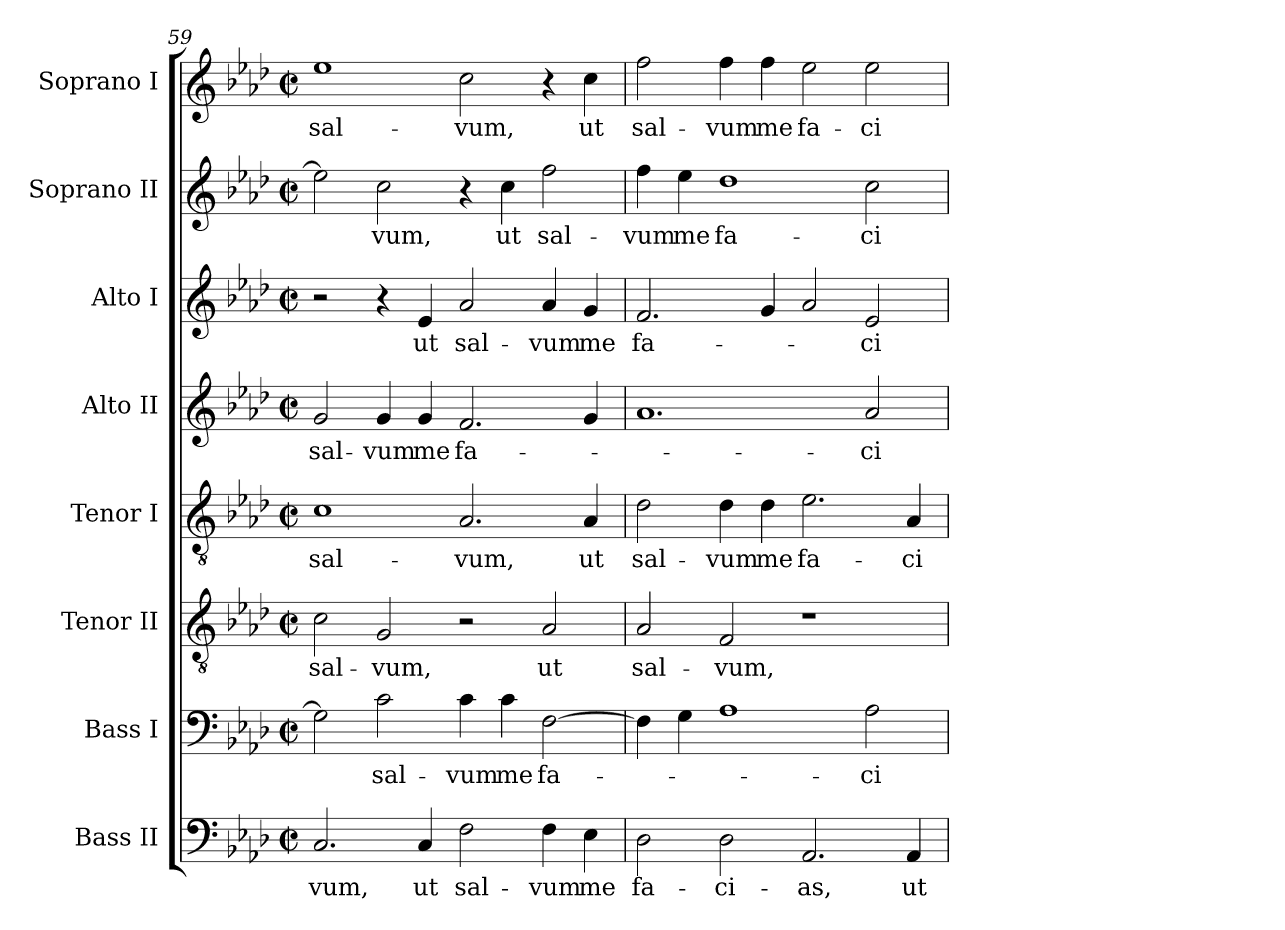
**kern	**text	**kern	**text	**kern	**text	**kern	**text	**kern	**text	**kern	**text	**kern	**text	**kern	**text
*part8	*part8	*part7	*part7	*part6	*part6	*part5	*part5	*part4	*part4	*part3	*part3	*part2	*part2	*part1	*part1
*staff8	*staff8	*staff7	*staff7	*staff6	*staff6	*staff5	*staff5	*staff4	*staff4	*staff3	*staff3	*staff2	*staff2	*staff1	*staff1
*I"Bass II	*	*I"Bass I	*	*I"Tenor II	*	*I"Tenor I	*	*I"Alto II	*	*I"Alto I	*	*I"Soprano II	*	*I"Soprano I	*
*I'B.	*	*	*	*	*	*I'T.	*	*	*	*I'A.	*	*	*	*	*
!!LO:PB:g=z
*clefF4	*	*clefF4	*	*clefGv2	*	*clefGv2	*	*clefG2	*	*clefG2	*	*clefG2	*	*clefG2	*
*	*	*	*	*ITrd7c12	*	*ITrd7c12	*	*ITrd7c12	*	*ITrd7c12	*	*	*	*	*
*k[b-e-a-d-]	*	*k[b-e-a-d-]	*	*k[b-e-a-d-]	*	*k[b-e-a-d-]	*	*k[b-e-a-d-]	*	*k[b-e-a-d-]	*	*k[b-e-a-d-]	*	*k[b-e-a-d-]	*
*A-:	*	*A-:	*	*A-:	*	*A-:	*	*A-:	*	*A-:	*	*A-:	*	*A-:	*
*M2/2	*	*M2/2	*	*M2/2	*	*M2/2	*	*M2/2	*	*M2/2	*	*M2/2	*	*M2/2	*
*met(c|)	*	*met(c|)	*	*met(c|)	*	*met(c|)	*	*met(c|)	*	*met(c|)	*	*met(c|)	*	*met(c|)	*
=59	=59	=59	=59	=59	=59	=59	=59	=59	=59	=59	=59	=59	=59	=59	=59
!	!LO:LY:b:color=#000000	!	!	!	!	!	!	!	!	!	!	!	!	!	!
!	!	!	!	!	!LO:LY:b:color=#000000	!	!	!	!	!	!	!	!	!	!
!	!	!	!	!	!	!	!LO:LY:b:color=#000000	!	!	!	!	!	!	!	!
!	!	!	!	!	!	!	!	!	!LO:LY:b:color=#000000	!	!	!	!	!	!
!	!	!	!	!	!	!	!	!	!	!	!	!	!	!	!LO:LY:b:color=#000000
2.Ci/	-vum,	2Gi\]	.	2Ci\	sal-	1Ci	sal-	2Gi/	sal-	2r	.	2ee-i\]	.	1ee-i	sal-
!	!	!	!LO:LY:b:color=#000000	!	!	!	!	!	!	!	!	!	!	!	!
!	!	!	!	!	!LO:LY:b:color=#000000	!	!	!	!	!	!	!	!	!	!
!	!	!	!	!	!	!	!	!	!LO:LY:b:color=#000000	!	!	!	!	!	!
!	!	!	!	!	!	!	!	!	!	!	!	!	!LO:LY:b:color=#000000	!	!
.	.	2ci\	sal-	2GGi/	-vum,	.	.	4Gi/	-vum	4r	.	2cci\	-vum,	.	.
!	!LO:LY:b:color=#000000	!	!	!	!	!	!	!	!	!	!	!	!	!	!
!	!	!	!	!	!	!	!	!	!LO:LY:b:color=#000000	!	!	!	!	!	!
!	!	!	!	!	!	!	!	!	!	!	!LO:LY:b:color=#000000	!	!	!	!
4Ci/	ut	.	.	.	.	.	.	4Gi/	me	4E-i/	ut	.	.	.	.
!	!LO:LY:b:color=#000000	!	!	!	!	!	!	!	!	!	!	!	!	!	!
!	!	!	!LO:LY:b:color=#000000	!	!	!	!	!	!	!	!	!	!	!	!
!	!	!	!	!	!	!	!LO:LY:b:color=#000000	!	!	!	!	!	!	!	!
!	!	!	!	!	!	!	!	!	!LO:LY:b:color=#000000	!	!	!	!	!	!
!	!	!	!	!	!	!	!	!	!	!	!LO:LY:b:color=#000000	!	!	!	!
!	!	!	!	!	!	!	!	!	!	!	!	!	!	!	!LO:LY:b:color=#000000
2Fi\	sal-	4ci\	-vum	2r	.	2.AA-i/	-vum,	2.Fi/	fa-	2A-i/	sal-	4r	.	2cci\	-vum,
!	!	!	!LO:LY:b:color=#000000	!	!	!	!	!	!	!	!	!	!	!	!
!	!	!	!	!	!	!	!	!	!	!	!	!	!LO:LY:b:color=#000000	!	!
.	.	4ci\	me	.	.	.	.	.	.	.	.	4cci\	ut	.	.
!	!LO:LY:b:color=#000000	!	!	!	!	!	!	!	!	!	!	!	!	!	!
!	!	!	!LO:LY:b:color=#000000	!	!	!	!	!	!	!	!	!	!	!	!
!	!	!	!	!	!LO:LY:b:color=#000000	!	!	!	!	!	!	!	!	!	!
!	!	!	!	!	!	!	!	!	!	!	!LO:LY:b:color=#000000	!	!	!	!
!	!	!	!	!	!	!	!	!	!	!	!	!	!LO:LY:b:color=#000000	!	!
4Fi\	-vum	[>2Fi\	fa-	2AA-i/	ut	.	.	.	.	4A-i/	-vum	2ffi\	sal-	4r	.
!	!LO:LY:b:color=#000000	!	!	!	!	!	!	!	!	!	!	!	!	!	!
!	!	!	!	!	!	!	!LO:LY:b:color=#000000	!	!	!	!	!	!	!	!
!	!	!	!	!	!	!	!	!	!	!	!LO:LY:b:color=#000000	!	!	!	!
!	!	!	!	!	!	!	!	!	!	!	!	!	!	!	!LO:LY:b:color=#000000
4E-i\	me	.	.	.	.	4AA-i/	ut	4Gi/	.	4Gi/	me	.	.	4cci\	ut
=60	=60	=60	=60	=60	=60	=60	=60	=60	=60	=60	=60	=60	=60	=60	=60
!	!LO:LY:b:color=#000000	!	!	!	!	!	!	!	!	!	!	!	!	!	!
!	!	!	!	!	!LO:LY:b:color=#000000	!	!	!	!	!	!	!	!	!	!
!	!	!	!	!	!	!	!LO:LY:b:color=#000000	!	!	!	!	!	!	!	!
!	!	!	!	!	!	!	!	!	!	!	!LO:LY:b:color=#000000	!	!	!	!
!	!	!	!	!	!	!	!	!	!	!	!	!	!LO:LY:b:color=#000000	!	!
!	!	!	!	!	!	!	!	!	!	!	!	!	!	!	!LO:LY:b:color=#000000
2D-i\	fa-	4Fi\]	.	2AA-i/	sal-	2D-i\	sal-	1.A-i	.	2.Fi/	fa-	4ffi\	-vum	2ffi\	sal-
!	!	!	!	!	!	!	!	!	!	!	!	!	!LO:LY:b:color=#000000	!	!
.	.	4Gi\	.	.	.	.	.	.	.	.	.	4ee-i\	me	.	.
!	!LO:LY:b:color=#000000	!	!	!	!	!	!	!	!	!	!	!	!	!	!
!	!	!	!	!	!LO:LY:b:color=#000000	!	!	!	!	!	!	!	!	!	!
!	!	!	!	!	!	!	!LO:LY:b:color=#000000	!	!	!	!	!	!	!	!
!	!	!	!	!	!	!	!	!	!	!	!	!	!LO:LY:b:color=#000000	!	!
!	!	!	!	!	!	!	!	!	!	!	!	!	!	!	!LO:LY:b:color=#000000
2D-i\	-ci-	1A-i	.	2FFi/	-vum,	4D-i\	-vum	.	.	.	.	1dd-i	fa-	4ffi\	-vum
!	!	!	!	!	!	!	!LO:LY:b:color=#000000	!	!	!	!	!	!	!	!
!	!	!	!	!	!	!	!	!	!	!	!	!	!	!	!LO:LY:b:color=#000000
.	.	.	.	.	.	4D-i\	me	.	.	4Gi/	.	.	.	4ffi\	me
!	!LO:LY:b:color=#000000	!	!	!	!	!	!	!	!	!	!	!	!	!	!
!	!	!	!	!	!	!	!LO:LY:b:color=#000000	!	!	!	!	!	!	!	!
!	!	!	!	!	!	!	!	!	!	!	!	!	!	!	!LO:LY:b:color=#000000
2.AA-i/	-as,	.	.	1r	.	2.E-i\	fa-	.	.	2A-i/	.	.	.	2ee-i\	fa-
!	!	!	!LO:LY:b:color=#000000	!	!	!	!	!	!	!	!	!	!	!	!
!	!	!	!	!	!	!	!	!	!LO:LY:b:color=#000000	!	!	!	!	!	!
!	!	!	!	!	!	!	!	!	!	!	!LO:LY:b:color=#000000	!	!	!	!
!	!	!	!	!	!	!	!	!	!	!	!	!	!LO:LY:b:color=#000000	!	!
!	!	!	!	!	!	!	!	!	!	!	!	!	!	!	!LO:LY:b:color=#000000
.	.	2A-i\	-ci-	.	.	.	.	2A-i/	-ci-	2E-i/	-ci-	2cci\	-ci-	2ee-i\	-ci-
!	!LO:LY:b:color=#000000	!	!	!	!	!	!	!	!	!	!	!	!	!	!
!	!	!	!	!	!	!	!LO:LY:b:color=#000000	!	!	!	!	!	!	!	!
4AA-i/	ut	.	.	.	.	4AA-i/	-ci-	.	.	.	.	.	.	.	.
=	=	=	=	=	=	=	=	=	=	=	=	=	=	=	=
*-	*-	*-	*-	*-	*-	*-	*-	*-	*-	*-	*-	*-	*-	*-	*-
